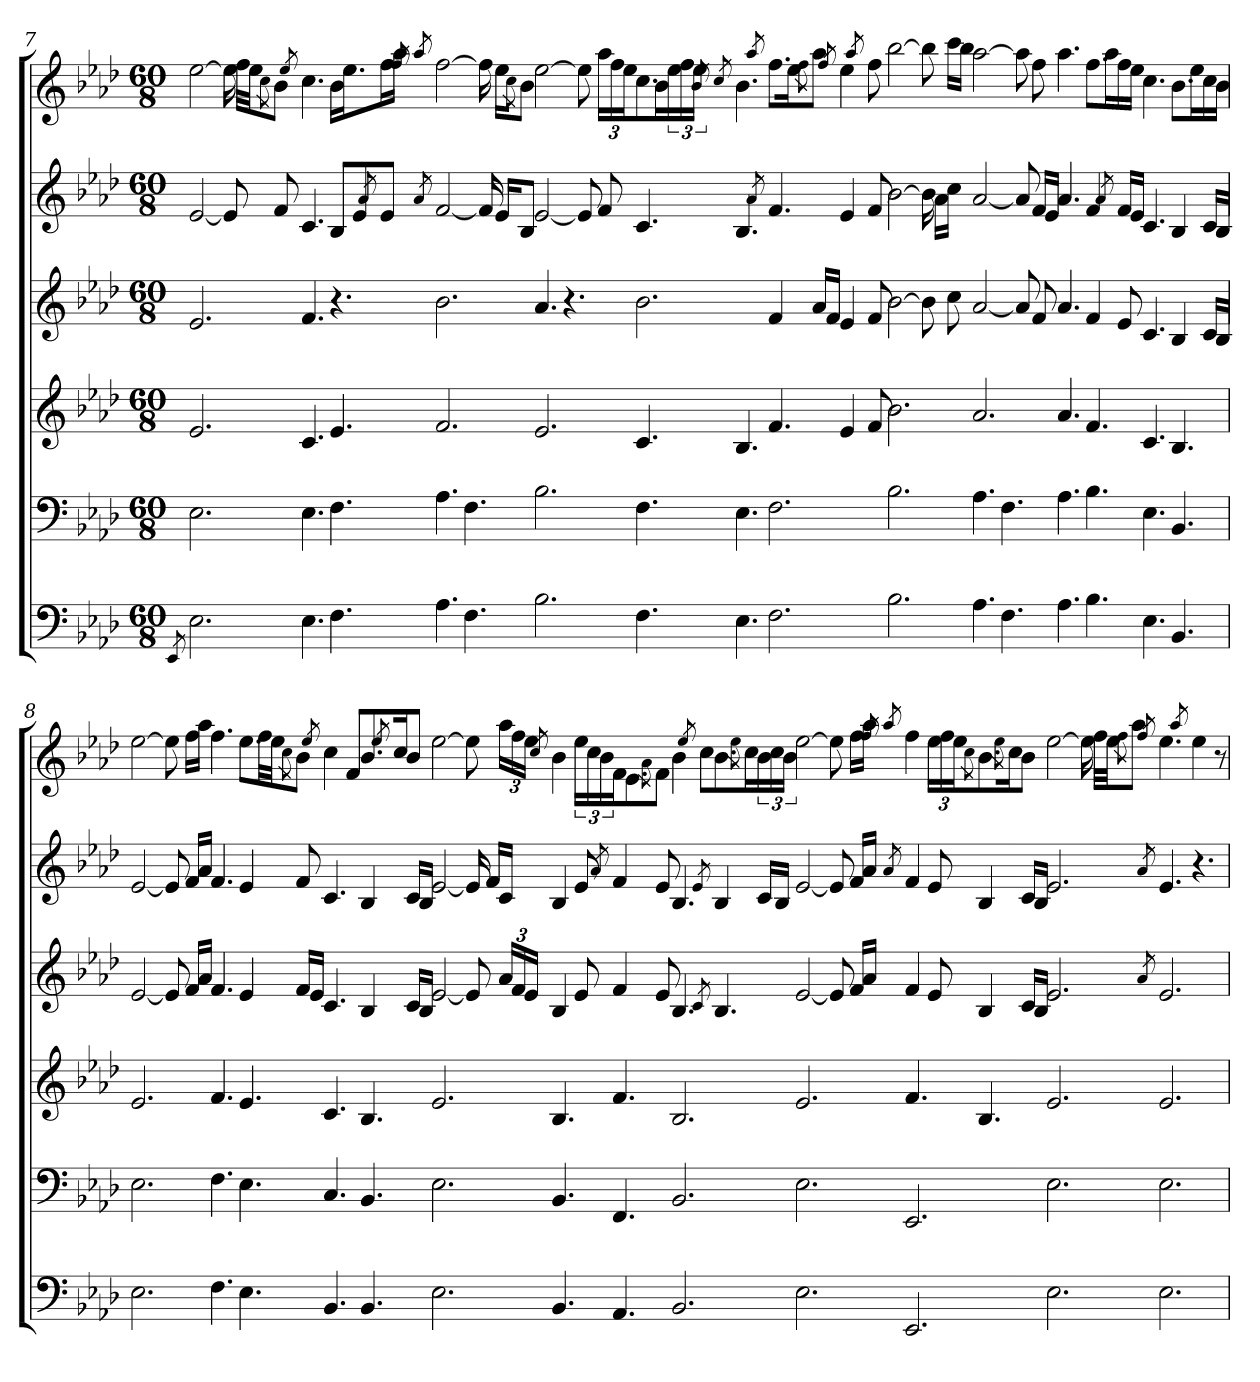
**kern	**kern	**kern	**kern	**kern	**kern
*part6	*part5	*part4	*part3	*part2	*part1
*staff6	*staff5	*staff4	*staff3	*staff2	*staff1
*clefF4	*clefF4	*clefG2	*clefG2	*clefG2	*clefG2
*k[b-e-a-d-]	*k[b-e-a-d-]	*k[b-e-a-d-]	*k[b-e-a-d-]	*k[b-e-a-d-]	*k[b-e-a-d-]
*M60/8	*M60/8	*M60/8	*M60/8	*M60/8	*M60/8
=7	=7	=7	=7	=7	=7
8qEE-	.	.	.	.	.
2.E-	2.E-	2.e-	2.e-	[2e-	[2ee-
.	.	.	.	8e-]	16ee-]
.	.	.	.	.	32ff\LLL
.	.	.	.	.	32ee-\JJ
.	.	.	.	.	8qcc\
.	.	.	.	8f	8b-\J
.	.	.	.	.	8qee-
4.E-	4.E-	4.c	4.f	4.c	4.cc
4.F	4.F	4.e-	4.r	8B-/L	16b-\KL
.	.	.	.	.	8.ee-\
.	.	.	.	8e-/	.
.	.	.	.	8qa-/	.
.	.	.	.	8e-/J	16ff\L
.	.	.	.	.	16aa-\JJ
.	.	.	.	.	8qff
.	.	.	.	8qa-	8qaa-
4.A-	4.A-	2.f	2.b-	[2f	[2ff
4.F	4.F	.	.	.	.
.	.	.	.	16f]	16ff]
.	.	.	.	16e-/KL	16ee-\KL
.	.	.	.	.	8qcc\
.	.	.	.	8B-/J	8b-\J
2.B-	2.B-	2.e-	4.a-	[2e-	[2ee-
.	.	.	4.r	.	.
.	.	.	.	8e-]	8ee-]
.	.	.	.	8f	24aa-\LL
.	.	.	.	.	24ff\
.	.	.	.	.	24ee-\J
4.F	4.F	4.c	2.b-	4.c	8.cc\
.	.	.	.	.	16b-\L
.	.	.	.	.	24ee-\
.	.	.	.	.	24ff\
.	.	.	.	.	24ee-\JJ
.	.	.	.	.	8qb-
.	.	.	.	.	8qcc
4.E-	4.E-	4.B-	.	4.B-	4.b-
.	.	.	.	8qa-	8qaa-
2.F	2.F	4.f	4f	4.f	8.ff\L
.	.	.	.	.	16ee-\K
.	.	.	.	.	8qff\
.	.	.	16a-/LL	.	8aa-\J
.	.	.	16f/JJ	.	.
.	.	.	.	.	8qff
.	.	4e-	4e-	4e-	4ee-
.	.	.	.	.	8qaa-
.	.	8f	8f	8f	8ff
2.B-	2.B-	2.b-	[2b-	[2b-	[2bb-
.	.	.	8b-]	16b-]	8bb-]
.	.	.	.	16a-\KL	.
.	.	.	8cc	8cc\J	16ccc\LL
.	.	.	.	.	16bb-\JJ
4.A-	4.A-	2.a-	[2a-	[2a-	[2aa-
4.F	4.F	.	.	.	.
.	.	.	8a-]	8a-]	8aa-]
.	.	.	8f	16f/LL	8ff
.	.	.	.	16e-/JJ	.
4.A-	4.A-	4.a-	4.a-	4.a-	4.aa-
4.B-	4.B-	4.f	4f	4f	8.ff\L
.	.	.	.	.	16aa-\L
.	.	.	.	8qa-	.
.	.	.	8e-	16f/LL	16ff\
.	.	.	.	16e-/JJ	16ee-\JJ
4.E-	4.E-	4.c	4.c	4.c	4.cc
4.BB-	4.BB-	4.B-	4B-	4B-	8.b-\L
.	.	.	.	.	16ee-\L
.	.	.	16c/LL	16c/LL	16cc\
.	.	.	16B-/JJ	16B-/JJ	16b-\JJ
=8	=8	=8	=8	=8	=8
2.E-	2.E-	2.e-	[2e-	[2e-	[2ee-
.	.	.	8e-]	8e-]	8ee-]
.	.	.	16f/LL	16f/LL	16ff\LL
.	.	.	16a-/JJ	16a-/JJ	16aa-\JJ
4.F	4.F	4.f	4.f	4.f	4.ff
4.E-	4.E-	4.e-	4e-	4e-	8.ee-\L
.	.	.	.	.	32ff\LL
.	.	.	.	.	32ee-\JJ
.	.	.	.	.	8qcc\
.	.	.	16f/LL	8f	8b-\J
.	.	.	16e-/JJ	.	.
.	.	.	.	.	8qee-
4.BB-	4.C	4.c	4.c	4.c	4cc
.	.	.	.	.	8f/L
4.BB-	4.BB-	4.B-	4B-	4B-	8.b-/
.	.	.	.	.	8qee-/
.	.	.	.	.	16cc/K
.	.	.	16c/LL	16c/LL	8b-/J
.	.	.	16B-/JJ	16B-/JJ	.
2.E-	2.E-	2.e-	[2e-	[2e-	[2ee-
.	.	.	8e-]	16e-]	8ee-]
.	.	.	.	16f/KL	.
.	.	.	24a-/LL	8c/J	24aa-\LL
.	.	.	24f/	.	24ff\
.	.	.	24e-/JJ	.	24ee-\JJ
.	.	.	.	.	8qcc
4.BB-	4.BB-	4.B-	4B-	4B-	4b-
.	.	.	8e-	8e-	24ee-\LL
.	.	.	.	.	24cc\
.	.	.	.	.	24b-\
.	.	.	.	8qa-	.
4.AA-	4.FF	4.f	4f	4f	16f\J
.	.	.	.	.	8.e-\
.	.	.	.	.	8qa-\
.	.	.	8e-	8e-	8f\J
2.BB-	2.BB-	2.B-	4.B-	4.B-	4b-
.	.	.	.	.	8qee-
.	.	.	.	.	8cc\L
.	.	.	8qc	8qe-	.
.	.	.	4.B-	4B-	8.b-\
.	.	.	.	.	8qee-\
.	.	.	.	.	16cc\L
.	.	.	.	16c/LL	24b-\
.	.	.	.	.	24cc\
.	.	.	.	16B-/JJ	.
.	.	.	.	.	24b-\JJ
2.E-	2.E-	2.e-	[2e-	[2e-	[2ee-
.	.	.	8e-]	8e-]	8ee-]
.	.	.	16f/LL	16f/LL	16ff\LL
.	.	.	16a-/JJ	16a-/JJ	16aa-\JJ
.	.	.	.	.	8qff
.	.	.	.	8qa-	8qaa-
2.EE-	2.EE-	4.f	4f	4f	4ff
.	.	.	8e-	8e-	24ee-\LL
.	.	.	.	.	24ff\
.	.	.	.	.	24ee-\J
.	.	.	.	.	8qcc\
.	.	4.B-	4B-	4B-	8.b-\
.	.	.	.	.	8qee-\
.	.	.	.	.	16cc\K
.	.	.	16c/LL	16c/LL	8b-\J
.	.	.	16B-/JJ	16B-/JJ	.
2.E-	2.E-	2.e-	2.e-	2.e-	[2ee-
.	.	.	.	.	16ee-]
.	.	.	.	.	32ff\LLL
.	.	.	.	.	32ee-\JJ
.	.	.	.	.	8qff\
.	.	.	.	.	8aa-\J
.	.	.	8qa-	8qa-	8qff
2.E-	2.E-	2.e-	2.e-	4.e-	4.ee-
.	.	.	.	.	8qaa-
.	.	.	.	4.r	4ee-
.	.	.	.	.	8r
=	=	=	=	=	=
*-	*-	*-	*-	*-	*-
